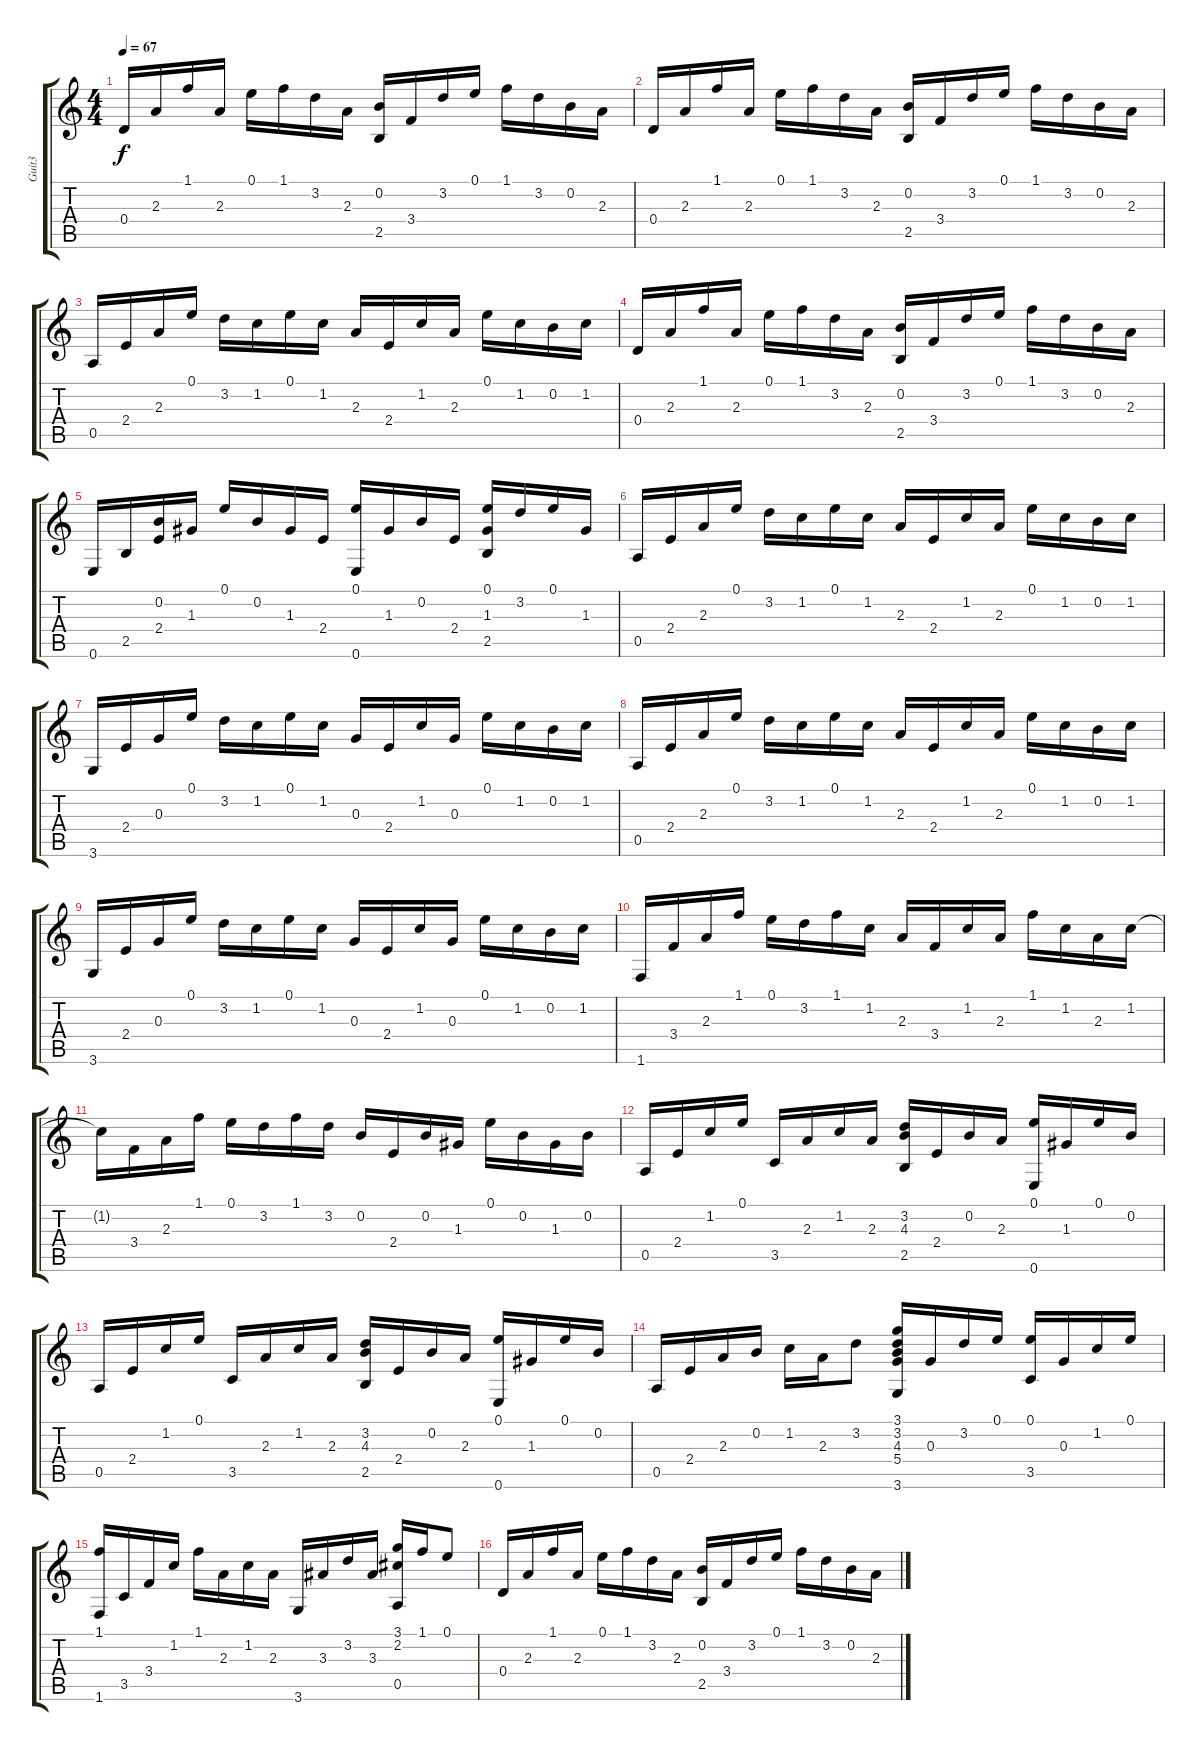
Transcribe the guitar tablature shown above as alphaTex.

\track ("Guit3" "Guit3") {instrument electricguitarclean}
\staff {score tabs}
\tuning (E4 B3 G3 D3 A2 E2) {hide}
\ts (4 4)
\tempo 67
\clef g2
\ks c
0.4.16{dy f} 2.3.16 1.1.16 2.3.16 0.1.16 1.1.16 3.2.16 2.3.16 (0.2 2.5).16 3.4.16 3.2.16 0.1.16 1.1.16 3.2.16 0.2.16 2.3.16 |
0.4.16 2.3.16 1.1.16 2.3.16 0.1.16 1.1.16 3.2.16 2.3.16 (0.2 2.5).16 3.4.16 3.2.16 0.1.16 1.1.16 3.2.16 0.2.16 2.3.16 |
0.5.16 2.4.16 2.3.16 0.1.16 3.2.16 1.2.16 0.1.16 1.2.16 2.3.16 2.4.16 1.2.16 2.3.16 0.1.16 1.2.16 0.2.16 1.2.16 |
0.4.16 2.3.16 1.1.16 2.3.16 0.1.16 1.1.16 3.2.16 2.3.16 (0.2 2.5).16 3.4.16 3.2.16 0.1.16 1.1.16 3.2.16 0.2.16 2.3.16 |
0.6.16 2.5.16 (0.2 2.4).16 1.3.16 0.1.16 0.2.16 1.3.16 2.4.16 (0.1 0.6).16 1.3.16 0.2.16 2.4.16 (0.1 1.3 2.5).16 3.2.16 0.1.16 1.3.16 |
0.5.16 2.4.16 2.3.16 0.1.16 3.2.16 1.2.16 0.1.16 1.2.16 2.3.16 2.4.16 1.2.16 2.3.16 0.1.16 1.2.16 0.2.16 1.2.16 |
3.6.16 2.4.16 0.3.16 0.1.16 3.2.16 1.2.16 0.1.16 1.2.16 0.3.16 2.4.16 1.2.16 0.3.16 0.1.16 1.2.16 0.2.16 1.2.16 |
0.5.16 2.4.16 2.3.16 0.1.16 3.2.16 1.2.16 0.1.16 1.2.16 2.3.16 2.4.16 1.2.16 2.3.16 0.1.16 1.2.16 0.2.16 1.2.16 |
3.6.16 2.4.16 0.3.16 0.1.16 3.2.16 1.2.16 0.1.16 1.2.16 0.3.16 2.4.16 1.2.16 0.3.16 0.1.16 1.2.16 0.2.16 1.2.16 |
1.6.16 3.4.16 2.3.16 1.1.16 0.1.16 3.2.16 1.1.16 1.2.16 2.3.16 3.4.16 1.2.16 2.3.16 1.1.16 1.2.16 2.3.16 1.2.16 |
1.2{t}.16 3.4.16 2.3.16 1.1.16 0.1.16 3.2.16 1.1.16 3.2.16 0.2.16 2.4.16 0.2.16 1.3.16 0.1.16 0.2.16 1.3.16 0.2.16 |
0.5.16 2.4.16 1.2.16 0.1.16 3.5.16 2.3.16 1.2.16 2.3.16 (3.2 4.3 2.5).16 2.4.16 0.2.16 2.3.16 (0.1 0.6).16 1.3.16 0.1.16 0.2.16 |
0.5.16 2.4.16 1.2.16 0.1.16 3.5.16 2.3.16 1.2.16 2.3.16 (3.2 4.3 2.5).16 2.4.16 0.2.16 2.3.16 (0.1 0.6).16 1.3.16 0.1.16 0.2.16 |
0.5.16 2.4.16 2.3.16 0.2.16 1.2.16 2.3.16 3.2.8 (3.1 3.2 4.3 5.4 3.6).16 0.3.16 3.2.16 0.1.16 (0.1 3.5).16 0.3.16 1.2.16 0.1.16 |
(1.1 1.6).16 3.5.16 3.4.16 1.2.16 1.1.16 2.3.16 1.2.16 2.3.16 3.6.16 3.3.16 3.2.16 3.3.16 (3.1 2.2 0.5).16 1.1.16 0.1.8 |
0.4.16 2.3.16 1.1.16 2.3.16 0.1.16 1.1.16 3.2.16 2.3.16 (0.2 2.5).16 3.4.16 3.2.16 0.1.16 1.1.16 3.2.16 0.2.16 2.3.16
